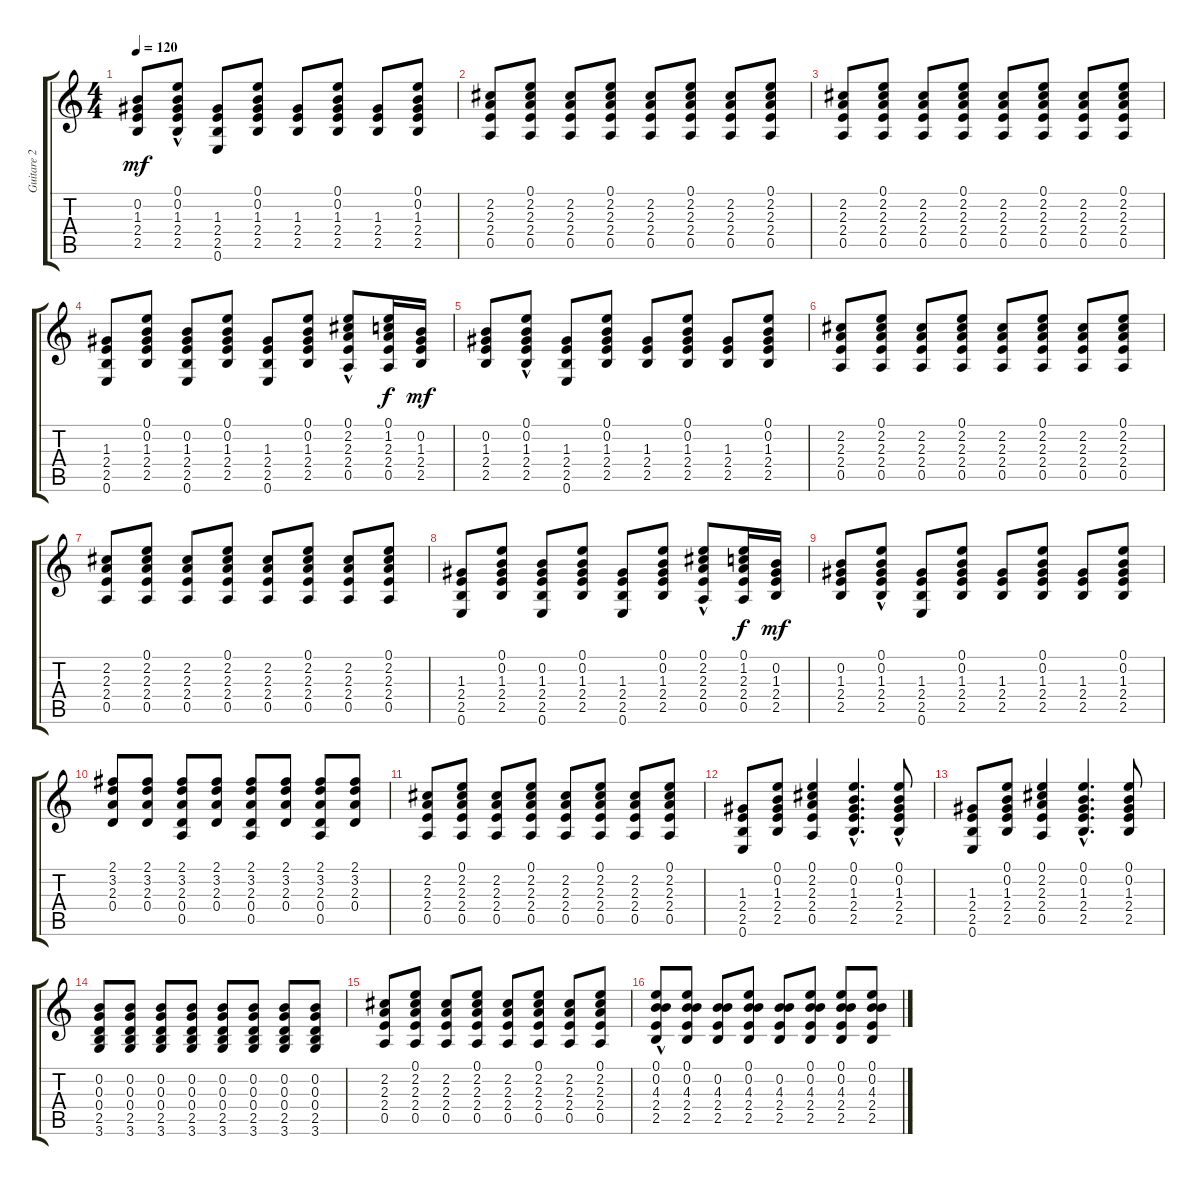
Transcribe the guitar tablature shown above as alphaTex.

\track ("Guitare 2" "Guitare 2") {instrument acousticguitarsteel}
\staff {score tabs}
\tuning (E4 B3 G3 D3 A2 E2) {hide}
\ts (4 4)
\tempo 120
\clef g2
\ks c
(0.2 1.3 2.4 2.5).8{dy mf} (0.1{hac} 0.2{hac} 1.3 2.4 2.5).8 (1.3 2.4 2.5 0.6).8 (0.1 0.2 1.3 2.4 2.5).8 (1.3 2.4 2.5).8 (0.1 0.2 1.3 2.4 2.5).8 (1.3 2.4 2.5).8 (0.1 0.2 1.3 2.4 2.5).8 |
(2.2 2.3 2.4 0.5).8 (0.1 2.2 2.3 2.4 0.5).8 (2.2 2.3 2.4 0.5).8 (0.1 2.2 2.3 2.4 0.5).8 (2.2 2.3 2.4 0.5).8 (0.1 2.2 2.3 2.4 0.5).8 (2.2 2.3 2.4 0.5).8 (0.1 2.2 2.3 2.4 0.5).8 |
(2.2 2.3 2.4 0.5).8 (0.1 2.2 2.3 2.4 0.5).8 (2.2 2.3 2.4 0.5).8 (0.1 2.2 2.3 2.4 0.5).8 (2.2 2.3 2.4 0.5).8 (0.1 2.2 2.3 2.4 0.5).8 (2.2 2.3 2.4 0.5).8 (0.1 2.2 2.3 2.4 0.5).8 |
(1.3 2.4 2.5 0.6).8 (0.1 0.2 1.3 2.4 2.5).8 (0.2 1.3 2.4 2.5 0.6).8 (0.1 0.2 1.3 2.4 2.5).8 (1.3 2.4 2.5 0.6).8 (0.1 0.2 1.3 2.4 2.5).8 (0.1{hac} 2.2{hac} 2.3 2.4 0.5).8 (0.1 1.2 2.3 2.4 0.5).16{dy f} (0.2 1.3 2.4 2.5).16{dy mf} |
(0.2 1.3 2.4 2.5).8 (0.1{hac} 0.2{hac} 1.3 2.4 2.5).8 (1.3 2.4 2.5 0.6).8 (0.1 0.2 1.3 2.4 2.5).8 (1.3 2.4 2.5).8 (0.1 0.2 1.3 2.4 2.5).8 (1.3 2.4 2.5).8 (0.1 0.2 1.3 2.4 2.5).8 |
(2.2 2.3 2.4 0.5).8 (0.1 2.2 2.3 2.4 0.5).8 (2.2 2.3 2.4 0.5).8 (0.1 2.2 2.3 2.4 0.5).8 (2.2 2.3 2.4 0.5).8 (0.1 2.2 2.3 2.4 0.5).8 (2.2 2.3 2.4 0.5).8 (0.1 2.2 2.3 2.4 0.5).8 |
(2.2 2.3 2.4 0.5).8 (0.1 2.2 2.3 2.4 0.5).8 (2.2 2.3 2.4 0.5).8 (0.1 2.2 2.3 2.4 0.5).8 (2.2 2.3 2.4 0.5).8 (0.1 2.2 2.3 2.4 0.5).8 (2.2 2.3 2.4 0.5).8 (0.1 2.2 2.3 2.4 0.5).8 |
(1.3 2.4 2.5 0.6).8 (0.1 0.2 1.3 2.4 2.5).8 (0.2 1.3 2.4 2.5 0.6).8 (0.1 0.2 1.3 2.4 2.5).8 (1.3 2.4 2.5 0.6).8 (0.1 0.2 1.3 2.4 2.5).8 (0.1{hac} 2.2{hac} 2.3 2.4 0.5).8 (0.1 1.2 2.3 2.4 0.5).16{dy f} (0.2 1.3 2.4 2.5).16{dy mf} |
(0.2 1.3 2.4 2.5).8 (0.1{hac} 0.2{hac} 1.3 2.4 2.5).8 (1.3 2.4 2.5 0.6).8 (0.1 0.2 1.3 2.4 2.5).8 (1.3 2.4 2.5).8 (0.1 0.2 1.3 2.4 2.5).8 (1.3 2.4 2.5).8 (0.1 0.2 1.3 2.4 2.5).8 |
(2.1 3.2 2.3 0.4).8 (2.1 3.2 2.3 0.4).8 (2.1 3.2 2.3 0.4 0.5).8 (2.1 3.2 2.3 0.4).8 (2.1 3.2 2.3 0.4 0.5).8 (2.1 3.2 2.3 0.4).8 (2.1 3.2 2.3 0.4 0.5).8 (2.1 3.2 2.3 0.4).8 |
(2.2 2.3 2.4 0.5).8 (0.1 2.2 2.3 2.4 0.5).8 (2.2 2.3 2.4 0.5).8 (0.1 2.2 2.3 2.4 0.5).8 (2.2 2.3 2.4 0.5).8 (0.1 2.2 2.3 2.4 0.5).8 (2.2 2.3 2.4 0.5).8 (0.1 2.2 2.3 2.4 0.5).8 |
(1.3 2.4 2.5 0.6).8 (0.1 0.2 1.3 2.4 2.5).8 (0.1 2.2 2.3 2.4 0.5).4 (0.1{hac} 0.2{hac} 1.3{hac} 2.4{hac} 2.5{hac}).4{d} (0.1{hac} 0.2{hac} 1.3 2.4 2.5).8 |
(1.3 2.4 2.5 0.6).8 (0.1 0.2 1.3 2.4 2.5).8 (0.1 2.2 2.3 2.4 0.5).4 (0.1{hac} 0.2{hac} 1.3{hac} 2.4{hac} 2.5{hac}).4{d} (0.1 0.2 1.3 2.4 2.5).8 |
(0.2 0.3 0.4 2.5 3.6).8 (0.2 0.3 0.4 2.5 3.6).8 (0.2 0.3 0.4 2.5 3.6).8 (0.2 0.3 0.4 2.5 3.6).8 (0.2 0.3 0.4 2.5 3.6).8 (0.2 0.3 0.4 2.5 3.6).8 (0.2 0.3 0.4 2.5 3.6).8 (0.2 0.3 0.4 2.5 3.6).8 |
(2.2 2.3 2.4 0.5).8 (0.1 2.2 2.3 2.4 0.5).8 (2.2 2.3 2.4 0.5).8 (0.1 2.2 2.3 2.4 0.5).8 (2.2 2.3 2.4 0.5).8 (0.1 2.2 2.3 2.4 0.5).8 (2.2 2.3 2.4 0.5).8 (0.1 2.2 2.3 2.4 0.5).8 |
(0.1{hac} 0.2 4.3 2.4 2.5).8 (0.1 0.2 4.3 2.4 2.5).8 (0.2 4.3 2.4 2.5).8 (0.1 0.2 4.3 2.4 2.5).8 (0.2 4.3 2.4 2.5).8 (0.1 0.2 4.3 2.4 2.5).8 (0.1 0.2 4.3 2.4 2.5).8 (0.1 0.2 4.3 2.4 2.5).8
